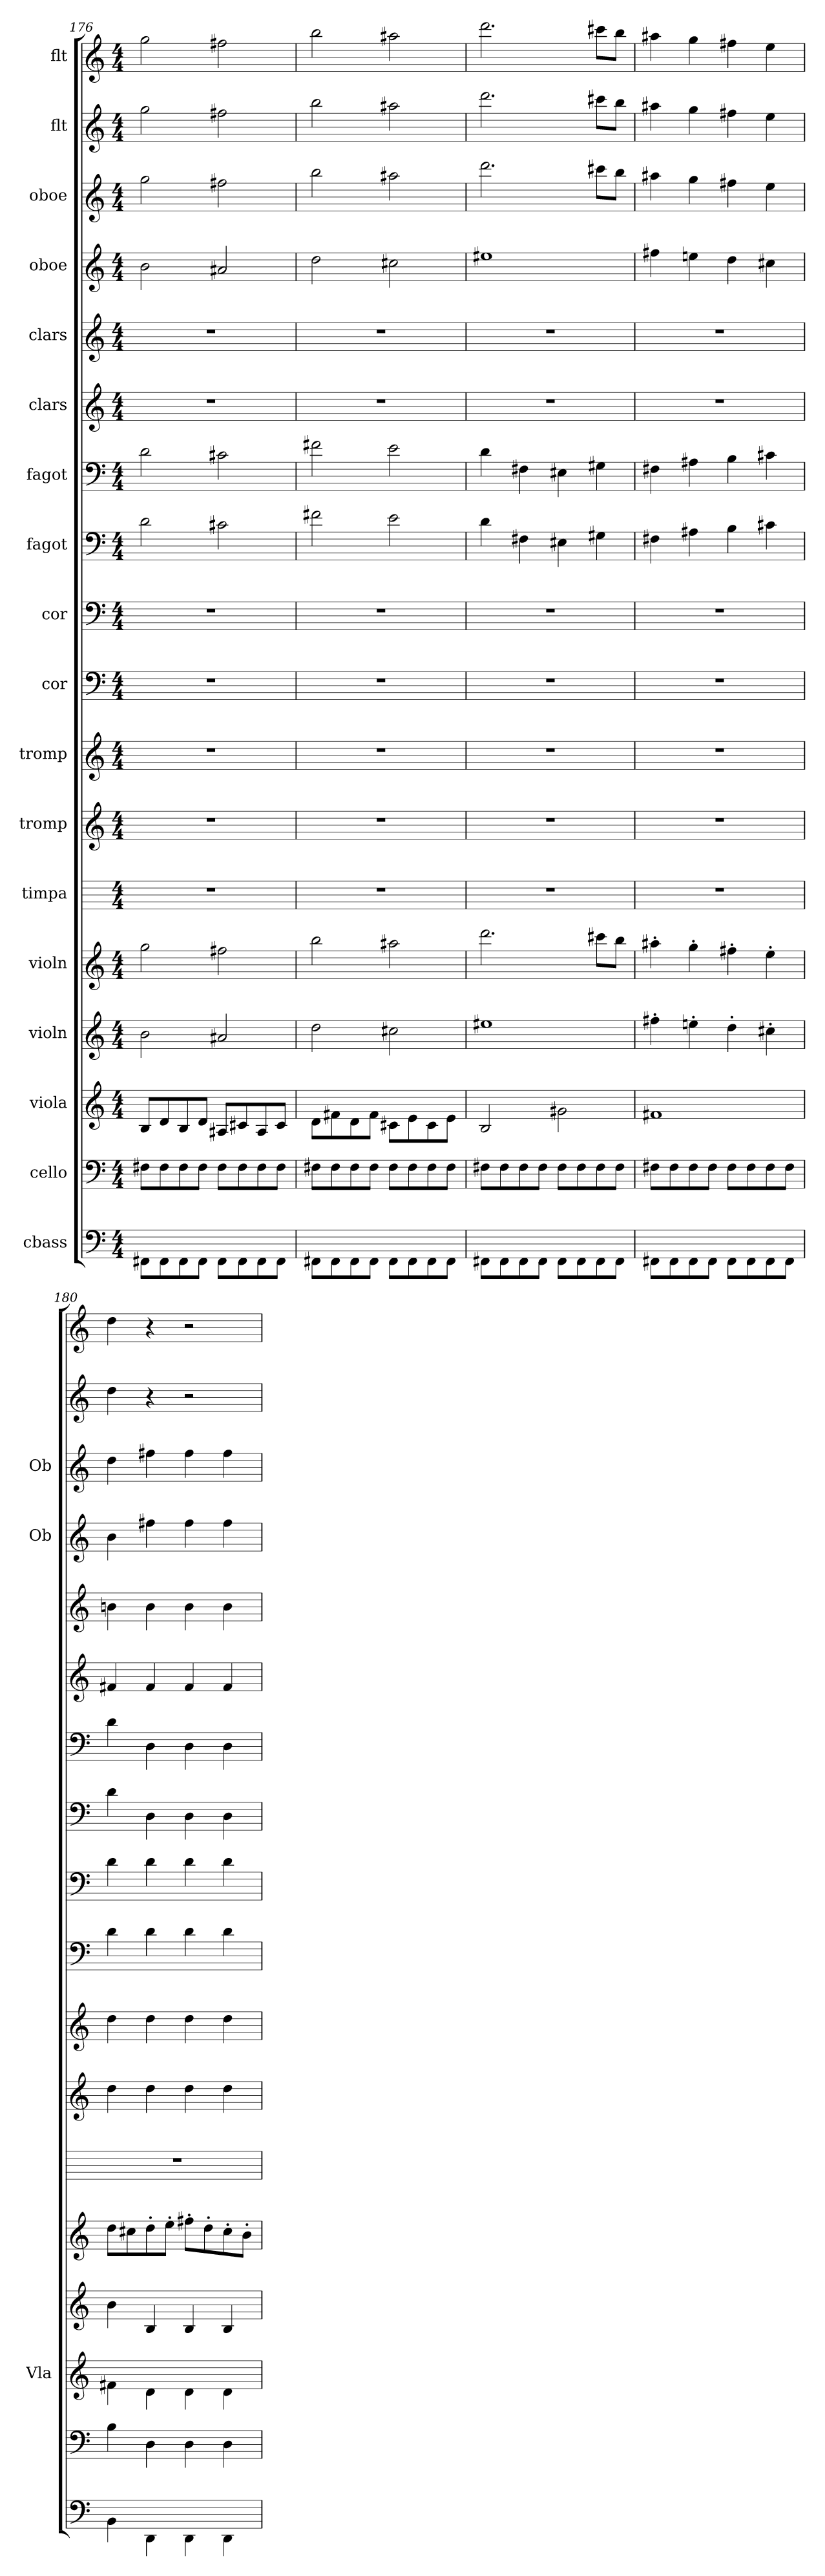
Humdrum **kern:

**kern	**kern	**kern	**kern	**kern	**kern	**kern	**kern	**kern	**kern	**kern	**kern	**kern	**kern	**kern	**kern	**kern	**kern
*part18	*part17	*part16	*part15	*part14	*part13	*part12	*part11	*part10	*part9	*part8	*part7	*part6	*part5	*part4	*part3	*part2	*part1
*staff18	*staff17	*staff16	*staff15	*staff14	*staff13	*staff12	*staff11	*staff10	*staff9	*staff8	*staff7	*staff6	*staff5	*staff4	*staff3	*staff2	*staff1
*I"cbass	*I"cello	*I"viola	*I"violn	*I"violn	*I"timpa	*I"tromp	*I"tromp	*I"cor	*I"cor	*I"fagot	*I"fagot	*I"clars	*I"clars	*I"oboe	*I"oboe	*I"flt	*I"flt
*	*	*I'Vla	*	*	*	*	*	*	*	*	*	*	*	*I'Ob	*I'Ob	*	*
*	*	*	*	*	*	*	*	*ITrd4c7	*ITrd4c7	*	*	*	*	*	*	*	*
*M4/4	*M4/4	*M4/4	*M4/4	*M4/4	*M4/4	*M4/4	*M4/4	*M4/4	*M4/4	*M4/4	*M4/4	*M4/4	*M4/4	*M4/4	*M4/4	*M4/4	*M4/4
=176	=176	=176	=176	=176	=176	=176	=176	=176	=176	=176	=176	=176	=176	=176	=176	=176	=176
8FF#\L	8F#\L	8B/L	2b\	2gg\	1r	1r	1r	1r	1r	2d\	2d\	1r	1r	2b\	2gg\	2gg\	2gg\
8FF#\	8F#\	8d/	.	.	.	.	.	.	.	.	.	.	.	.	.	.	.
8FF#\	8F#\	8B/	.	.	.	.	.	.	.	.	.	.	.	.	.	.	.
8FF#\J	8F#\J	8d/J	.	.	.	.	.	.	.	.	.	.	.	.	.	.	.
8FF#\L	8F#\L	8A#/L	2a#/	2ff#\	.	.	.	.	.	2c#\	2c#\	.	.	2a#/	2ff#\	2ff#\	2ff#\
8FF#\	8F#\	8c#/	.	.	.	.	.	.	.	.	.	.	.	.	.	.	.
8FF#\	8F#\	8A#/	.	.	.	.	.	.	.	.	.	.	.	.	.	.	.
8FF#\J	8F#\J	8c#/J	.	.	.	.	.	.	.	.	.	.	.	.	.	.	.
=177	=177	=177	=177	=177	=177	=177	=177	=177	=177	=177	=177	=177	=177	=177	=177	=177	=177
8FF#\L	8F#\L	8d\L	2dd\	2bb\	1r	1r	1r	1r	1r	2f#\	2f#\	1r	1r	2dd\	2bb\	2bb\	2bb\
8FF#\	8F#\	8f#\	.	.	.	.	.	.	.	.	.	.	.	.	.	.	.
8FF#\	8F#\	8d\	.	.	.	.	.	.	.	.	.	.	.	.	.	.	.
8FF#\J	8F#\J	8f#\J	.	.	.	.	.	.	.	.	.	.	.	.	.	.	.
8FF#\L	8F#\L	8c#\L	2cc#\	2aa#\	.	.	.	.	.	2e\	2e\	.	.	2cc#\	2aa#\	2aa#\	2aa#\
8FF#\	8F#\	8e\	.	.	.	.	.	.	.	.	.	.	.	.	.	.	.
8FF#\	8F#\	8c#\	.	.	.	.	.	.	.	.	.	.	.	.	.	.	.
8FF#\J	8F#\J	8e\J	.	.	.	.	.	.	.	.	.	.	.	.	.	.	.
=178	=178	=178	=178	=178	=178	=178	=178	=178	=178	=178	=178	=178	=178	=178	=178	=178	=178
8FF#\L	8F#\L	2B/	1ee#\	2.ddd\	1r	1r	1r	1r	1r	4d\	4d\	1r	1r	1ee#\	2.ddd\	2.ddd\	2.ddd\
8FF#\	8F#\	.	.	.	.	.	.	.	.	.	.	.	.	.	.	.	.
8FF#\	8F#\	.	.	.	.	.	.	.	.	4F#\	4F#\	.	.	.	.	.	.
8FF#\J	8F#\J	.	.	.	.	.	.	.	.	.	.	.	.	.	.	.	.
8FF#\L	8F#\L	2g#\	.	.	.	.	.	.	.	4E#\	4E#\	.	.	.	.	.	.
8FF#\	8F#\	.	.	.	.	.	.	.	.	.	.	.	.	.	.	.	.
8FF#\	8F#\	.	.	8ccc#\L	.	.	.	.	.	4G#\	4G#\	.	.	.	8ccc#\L	8ccc#\L	8ccc#\L
8FF#\J	8F#\J	.	.	8bb\J	.	.	.	.	.	.	.	.	.	.	8bb\J	8bb\J	8bb\J
=179	=179	=179	=179	=179	=179	=179	=179	=179	=179	=179	=179	=179	=179	=179	=179	=179	=179
8FF#\L	8F#\L	1f#\	4ff#'>\	4aa#'>\	1r	1r	1r	1r	1r	4F#\	4F#\	1r	1r	4ff#\	4aa#\	4aa#\	4aa#\
8FF#\	8F#\	.	.	.	.	.	.	.	.	.	.	.	.	.	.	.	.
8FF#\	8F#\	.	4een'>\	4gg'>\	.	.	.	.	.	4A#\	4A#\	.	.	4een\	4gg\	4gg\	4gg\
8FF#\J	8F#\J	.	.	.	.	.	.	.	.	.	.	.	.	.	.	.	.
8FF#\L	8F#\L	.	4dd'>\	4ff#'>\	.	.	.	.	.	4B\	4B\	.	.	4dd\	4ff#\	4ff#\	4ff#\
8FF#\	8F#\	.	.	.	.	.	.	.	.	.	.	.	.	.	.	.	.
8FF#\	8F#\	.	4cc#'>\	4ee'>\	.	.	.	.	.	4c#\	4c#\	.	.	4cc#\	4ee\	4ee\	4ee\
8FF#\J	8F#\J	.	.	.	.	.	.	.	.	.	.	.	.	.	.	.	.
=180	=180	=180	=180	=180	=180	=180	=180	=180	=180	=180	=180	=180	=180	=180	=180	=180	=180
4BB\	4B\	4f#\	4b\	8dd\L	1r	4dd\	4dd\	4G\	4G\	4d\	4d\	4f#/	4bn\	4b\	4dd\	4dd\	4dd\
.	.	.	.	8cc#\	.	.	.	.	.	.	.	.	.	.	.	.	.
4DD\	4D\	4d\	4B/	8dd'>\	.	4dd\	4dd\	4G\	4G\	4D\	4D\	4f#/	4b\	4ff#\	4ff#\	4r	4r
.	.	.	.	8ee'>\J	.	.	.	.	.	.	.	.	.	.	.	.	.
4DD\	4D\	4d\	4B/	8ff#'>\L	.	4dd\	4dd\	4G\	4G\	4D\	4D\	4f#/	4b\	4ff#\	4ff#\	2r	2r
.	.	.	.	8dd'>\	.	.	.	.	.	.	.	.	.	.	.	.	.
4DD\	4D\	4d\	4B/	8cc#'>\	.	4dd\	4dd\	4G\	4G\	4D\	4D\	4f#/	4b\	4ff#\	4ff#\	.	.
.	.	.	.	8b'>\J	.	.	.	.	.	.	.	.	.	.	.	.	.
=	=	=	=	=	=	=	=	=	=	=	=	=	=	=	=	=	=
*-	*-	*-	*-	*-	*-	*-	*-	*-	*-	*-	*-	*-	*-	*-	*-	*-	*-
